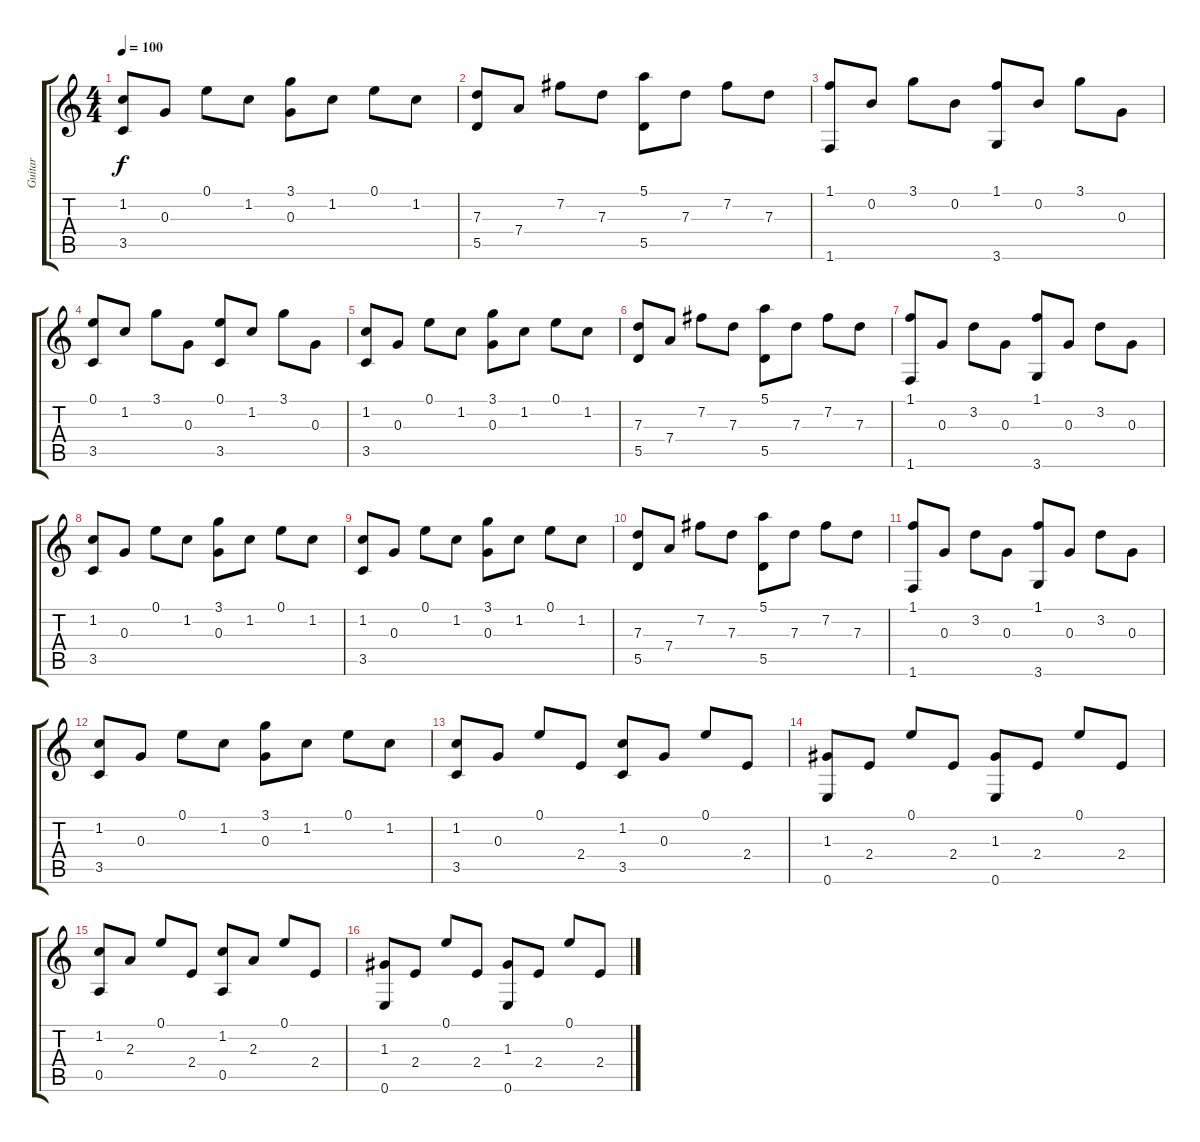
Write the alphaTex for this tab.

\track ("Guitar" "Guitar") {instrument acousticguitarsteel}
\staff {score tabs}
\tuning (E4 B3 G3 D3 A2 E2) {hide}
\ts (4 4)
\tempo 100
\clef g2
\ks c
(1.2 3.5).8{dy f instrument acousticguitarsteel} 0.3.8 0.1.8 1.2.8 (3.1 0.3).8 1.2.8 0.1.8 1.2.8 |
(7.3 5.5).8 7.4.8 7.2.8 7.3.8 (5.1 5.5).8 7.3.8 7.2.8 7.3.8 |
(1.1 1.6).8 0.2.8 3.1.8 0.2.8 (1.1 3.6).8 0.2.8 3.1.8 0.3.8 |
(0.1 3.5).8 1.2.8 3.1.8 0.3.8 (0.1 3.5).8 1.2.8 3.1.8 0.3.8 |
(1.2 3.5).8 0.3.8 0.1.8 1.2.8 (3.1 0.3).8 1.2.8 0.1.8 1.2.8 |
(7.3 5.5).8 7.4.8 7.2.8 7.3.8 (5.1 5.5).8 7.3.8 7.2.8 7.3.8 |
(1.1 1.6).8 0.3.8 3.2.8 0.3.8 (1.1 3.6).8 0.3.8 3.2.8 0.3.8 |
(1.2 3.5).8 0.3.8 0.1.8 1.2.8 (3.1 0.3).8 1.2.8 0.1.8 1.2.8 |
(1.2 3.5).8 0.3.8 0.1.8 1.2.8 (3.1 0.3).8 1.2.8 0.1.8 1.2.8 |
(7.3 5.5).8 7.4.8 7.2.8 7.3.8 (5.1 5.5).8 7.3.8 7.2.8 7.3.8 |
(1.1 1.6).8 0.3.8 3.2.8 0.3.8 (1.1 3.6).8 0.3.8 3.2.8 0.3.8 |
(1.2 3.5).8 0.3.8 0.1.8 1.2.8 (3.1 0.3).8 1.2.8 0.1.8 1.2.8 |
(1.2 3.5).8 0.3.8 0.1.8 2.4.8 (1.2 3.5).8 0.3.8 0.1.8 2.4.8 |
(1.3 0.6).8 2.4.8 0.1.8 2.4.8 (1.3 0.6).8 2.4.8 0.1.8 2.4.8 |
(1.2 0.5).8 2.3.8 0.1.8 2.4.8 (1.2 0.5).8 2.3.8 0.1.8 2.4.8 |
(1.3 0.6).8 2.4.8 0.1.8 2.4.8 (1.3 0.6).8 2.4.8 0.1.8 2.4.8
